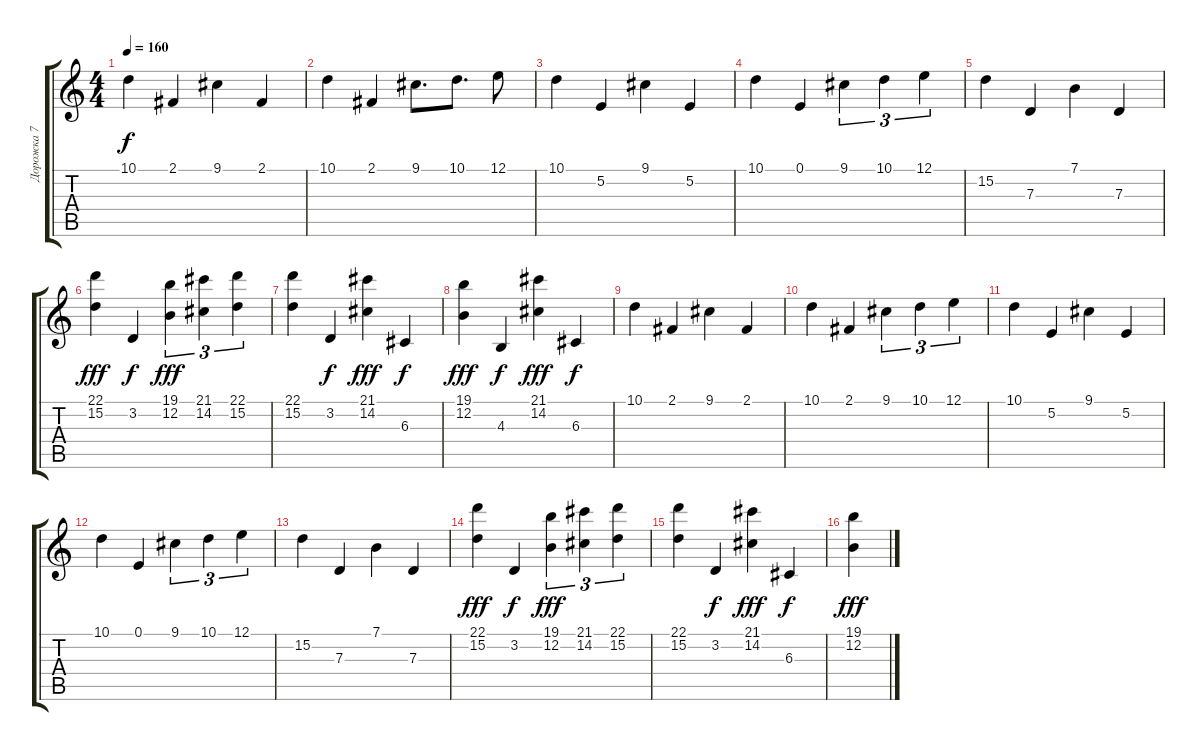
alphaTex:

\track ("Дорожка 7" "Дорожка 7") {instrument brightacousticpiano}
\staff {score tabs}
\tuning (E4 B3 G3 D3 A2 E2) {hide}
\ts (4 4)
\tempo 160
\clef g2
\ks c
10.1.4{dy f} 2.1.4 9.1.4 2.1.4 |
10.1.4 2.1.4 9.1.8{d} 10.1.8{d} 12.1.8 |
10.1.4 5.2.4 9.1.4 5.2.4 |
10.1.4 0.1.4 9.1.4{tu (3 2)} 10.1.4{tu (3 2)} 12.1.4{tu (3 2)} |
15.2.4 7.3.4 7.1.4 7.3.4 |
(22.1 15.2).4{dy fff} 3.2.4{dy f} (19.1 12.2).4{tu (3 2) dy fff} (21.1 14.2).4{tu (3 2)} (22.1 15.2).4{tu (3 2)} |
(22.1 15.2).4 3.2.4{dy f} (21.1 14.2).4{dy fff} 6.3.4{dy f} |
(19.1 12.2).4{dy fff} 4.3.4{dy f} (21.1 14.2).4{dy fff} 6.3.4{dy f} |
10.1.4 2.1.4 9.1.4 2.1.4 |
10.1.4 2.1.4 9.1.4{tu (3 2)} 10.1.4{tu (3 2)} 12.1.4{tu (3 2)} |
10.1.4 5.2.4 9.1.4 5.2.4 |
10.1.4 0.1.4 9.1.4{tu (3 2)} 10.1.4{tu (3 2)} 12.1.4{tu (3 2)} |
15.2.4 7.3.4 7.1.4 7.3.4 |
(22.1 15.2).4{dy fff} 3.2.4{dy f} (19.1 12.2).4{tu (3 2) dy fff} (21.1 14.2).4{tu (3 2)} (22.1 15.2).4{tu (3 2)} |
(22.1 15.2).4 3.2.4{dy f} (21.1 14.2).4{dy fff} 6.3.4{dy f} |
(19.1 12.2).4{dy fff}
